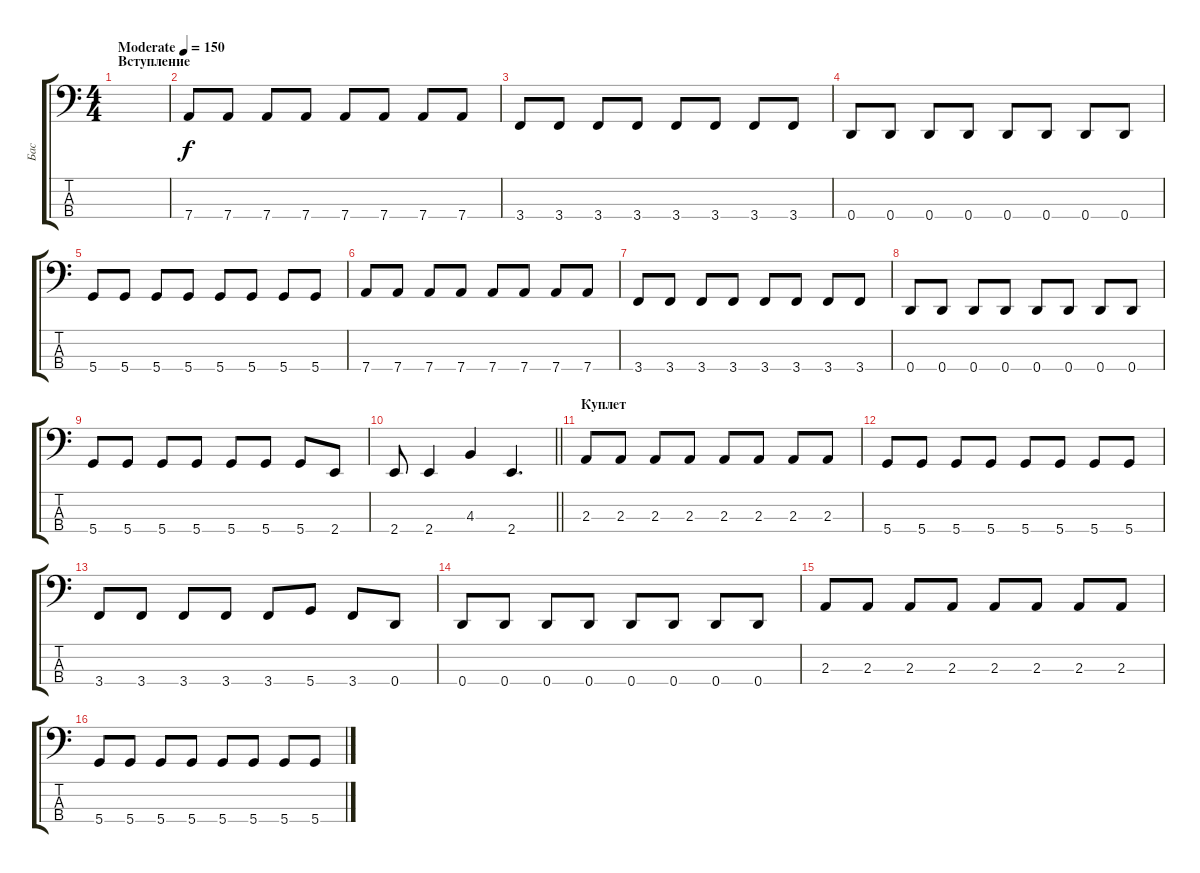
\track ("Бас" "Бас") {instrument electricbassfinger}
\staff {score tabs}
\tuning (F2 C2 G1 D1) {hide}
\ts (4 4)
\section ("" "Вступление")
\tempo (150 "Moderate")
\clef f4
\ks c
|
7.4.8 7.4.8 7.4.8 7.4.8 7.4.8 7.4.8 7.4.8 7.4.8 |
3.4.8 3.4.8 3.4.8 3.4.8 3.4.8 3.4.8 3.4.8 3.4.8 |
0.4.8 0.4.8 0.4.8 0.4.8 0.4.8 0.4.8 0.4.8 0.4.8 |
5.4.8 5.4.8 5.4.8 5.4.8 5.4.8 5.4.8 5.4.8 5.4.8 |
7.4.8 7.4.8 7.4.8 7.4.8 7.4.8 7.4.8 7.4.8 7.4.8 |
3.4.8 3.4.8 3.4.8 3.4.8 3.4.8 3.4.8 3.4.8 3.4.8 |
0.4.8 0.4.8 0.4.8 0.4.8 0.4.8 0.4.8 0.4.8 0.4.8 |
5.4.8 5.4.8 5.4.8 5.4.8 5.4.8 5.4.8 5.4.8 2.4.8 |
\barLineRight lightlight
2.4.8 2.4.4 4.3.4 2.4.4{d} |
\section ("" "Куплет")
2.3.8 2.3.8 2.3.8 2.3.8 2.3.8 2.3.8 2.3.8 2.3.8 |
5.4.8 5.4.8 5.4.8 5.4.8 5.4.8 5.4.8 5.4.8 5.4.8 |
3.4.8 3.4.8 3.4.8 3.4.8 3.4.8 5.4.8 3.4.8 0.4.8 |
0.4.8 0.4.8 0.4.8 0.4.8 0.4.8 0.4.8 0.4.8 0.4.8 |
2.3.8 2.3.8 2.3.8 2.3.8 2.3.8 2.3.8 2.3.8 2.3.8 |
5.4.8 5.4.8 5.4.8 5.4.8 5.4.8 5.4.8 5.4.8 5.4.8
